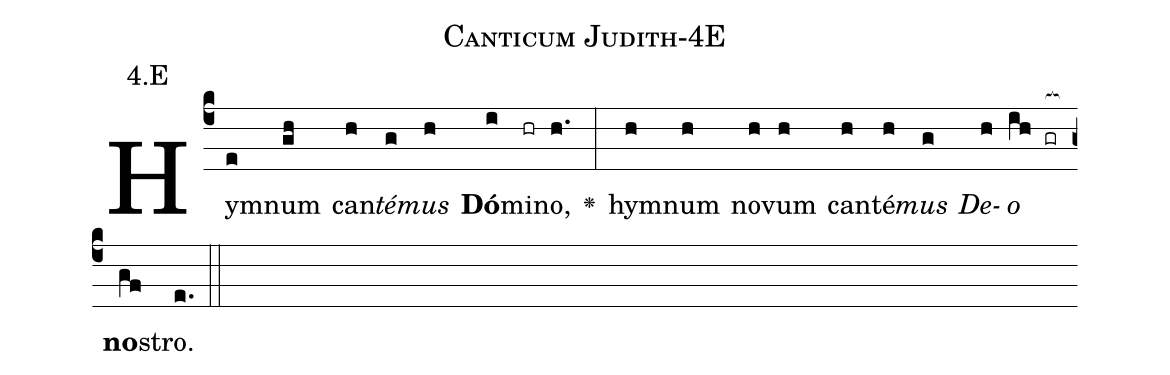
name: Canticum Judith-4E;
annotation: 4.E;
%%
(c4)Hym(e)num(gh) can(h)<i>té</i>(g)<i>mus</i>(h) <b>Dó</b>(i)mi(hr)no,(h.) <v>\greheightstar</v>(:) hym(h)num(h) no(h)vum(h) can(h)té(h)<i>mus</i>(g) <i>De</i>(h)<i>o</i>(ih gr[ocb:1{]) <b>no</b>(gf[ocb:0}])stro.(e.) (::)


%E(h) u(g) o(h) u(ih) a(gf) e.(e.) (::)
